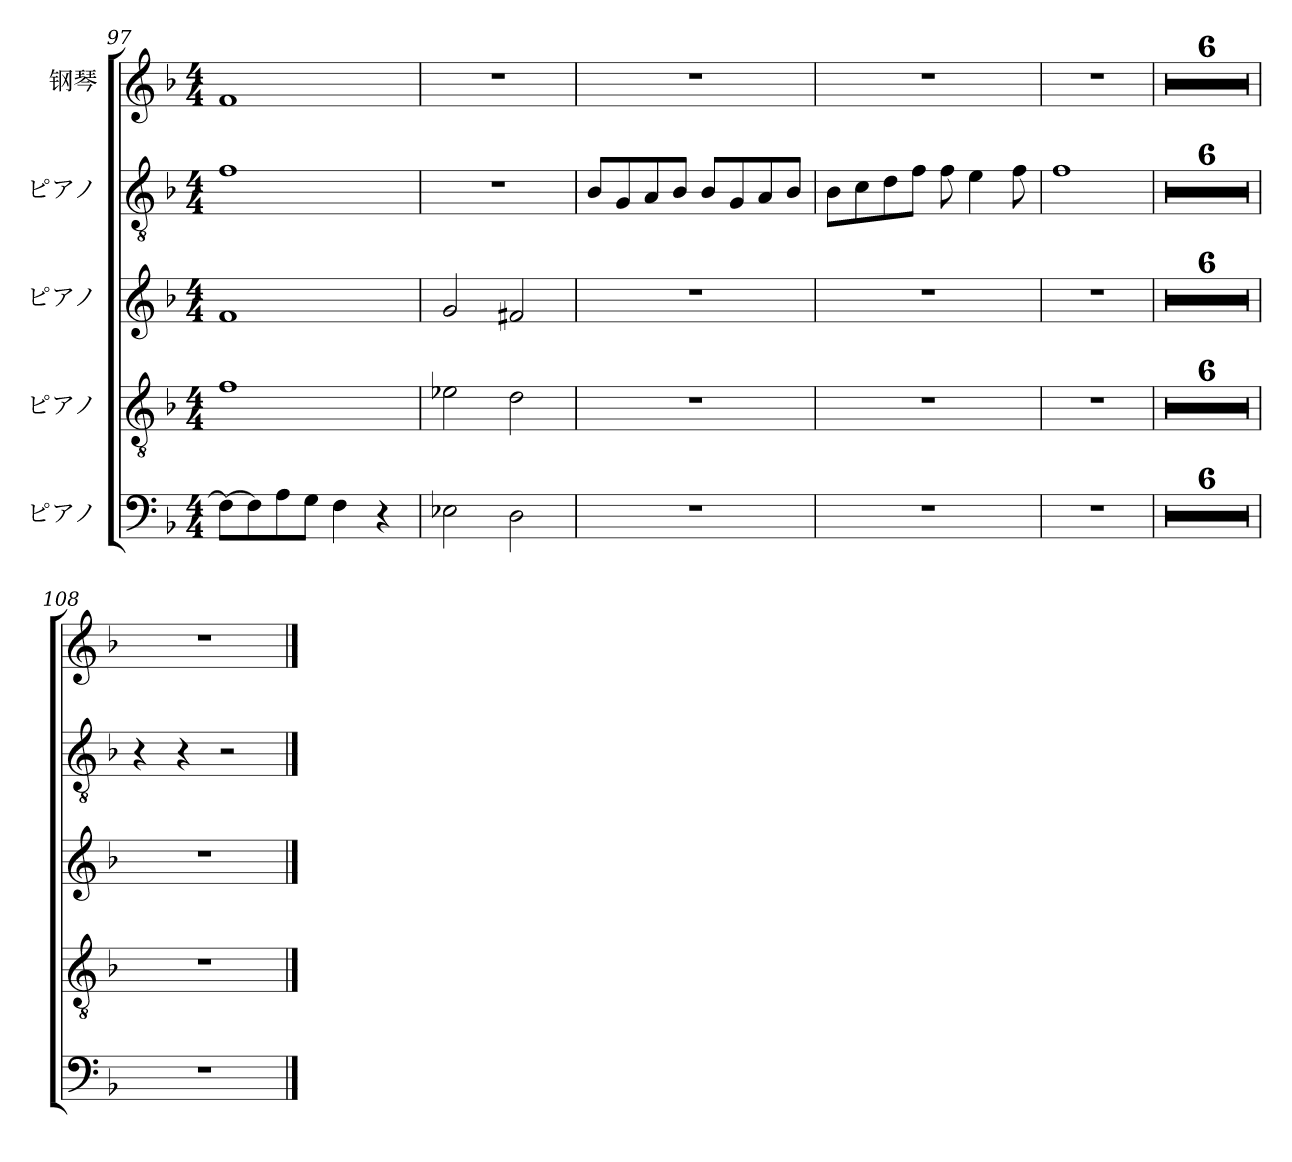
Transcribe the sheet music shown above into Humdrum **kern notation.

**kern	**kern	**kern	**kern	**kern
*part5	*part4	*part3	*part2	*part1
*staff5	*staff4	*staff3	*staff2	*staff1
*I"ピアノ	*I"ピアノ	*I"ピアノ	*I"ピアノ	*I"钢琴
*clefF4	*clefGv2	*clefG2	*clefGv2	*clefG2
*k[b-]	*k[b-]	*k[b-]	*k[b-]	*k[b-]
*M4/4	*M4/4	*M4/4	*M4/4	*M4/4
=97	=97	=97	=97	=97
8FL_	1f	1f	1f	1f
8F]	.	.	.	.
8A	.	.	.	.
8GJ	.	.	.	.
4F	.	.	.	.
4r	.	.	.	.
=98	=98	=98	=98	=98
2E-X	2e-X	2g	1r	1r
2D	2d	2f#X	.	.
=99	=99	=99	=99	=99
1r	1r	1r	8B-L	1r
.	.	.	8G	.
.	.	.	8A	.
.	.	.	8B-J	.
.	.	.	8B-L	.
.	.	.	8G	.
.	.	.	8A	.
.	.	.	8B-J	.
=100	=100	=100	=100	=100
1r	1r	1r	8B-L	1r
.	.	.	8c	.
.	.	.	8d	.
.	.	.	8fJ	.
.	.	.	8f	.
.	.	.	4e	.
.	.	.	8f	.
=101	=101	=101	=101	=101
1r	1r	1r	1f	1r
=102	=102	=102	=102	=102
1r	1r	1r	1r	1r
=103	=103	=103	=103	=103
1r	1r	1r	1r	1r
=104	=104	=104	=104	=104
1r	1r	1r	1r	1r
=105	=105	=105	=105	=105
1r	1r	1r	1r	1r
=106	=106	=106	=106	=106
1r	1r	1r	1r	1r
=107	=107	=107	=107	=107
1r	1r	1r	1r	1r
=108	=108	=108	=108	=108
1r	1r	1r	4r	1r
.	.	.	4r	.
.	.	.	2r	.
==	==	==	==	==
*-	*-	*-	*-	*-
